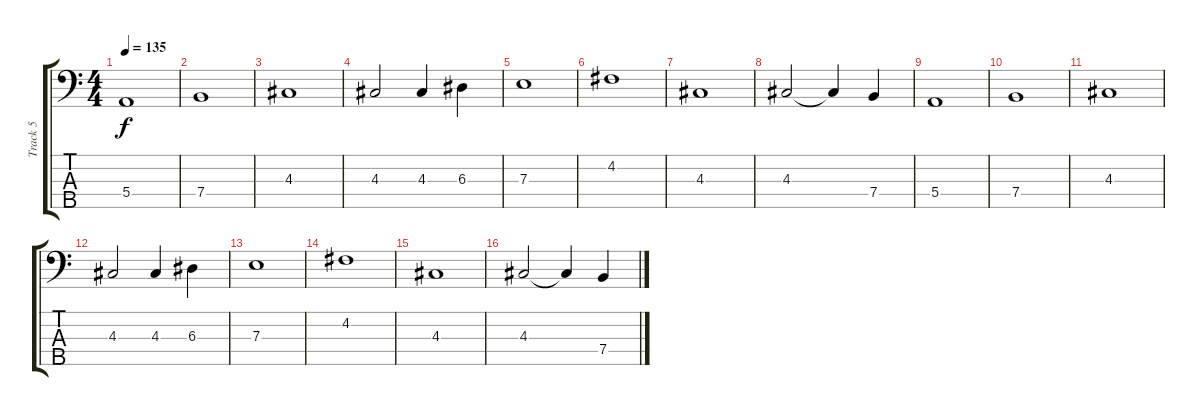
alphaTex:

\track ("Track 5" "Track 5") {instrument electricbassfinger}
\staff {score tabs}
\tuning (G2 D2 A1 E1 B0) {hide}
\ts (4 4)
\tempo 135
\clef f4
\ks c
5.4.1{dy f} |
7.4.1 |
4.3.1 |
4.3.2 4.3.4 6.3.4 |
7.3.1 |
4.2.1 |
4.3.1 |
4.3.2 4.3{t}.4 7.4.4 |
5.4.1 |
7.4.1 |
4.3.1 |
4.3.2 4.3.4 6.3.4 |
7.3.1 |
4.2.1 |
4.3.1 |
4.3.2 4.3{t}.4 7.4.4
